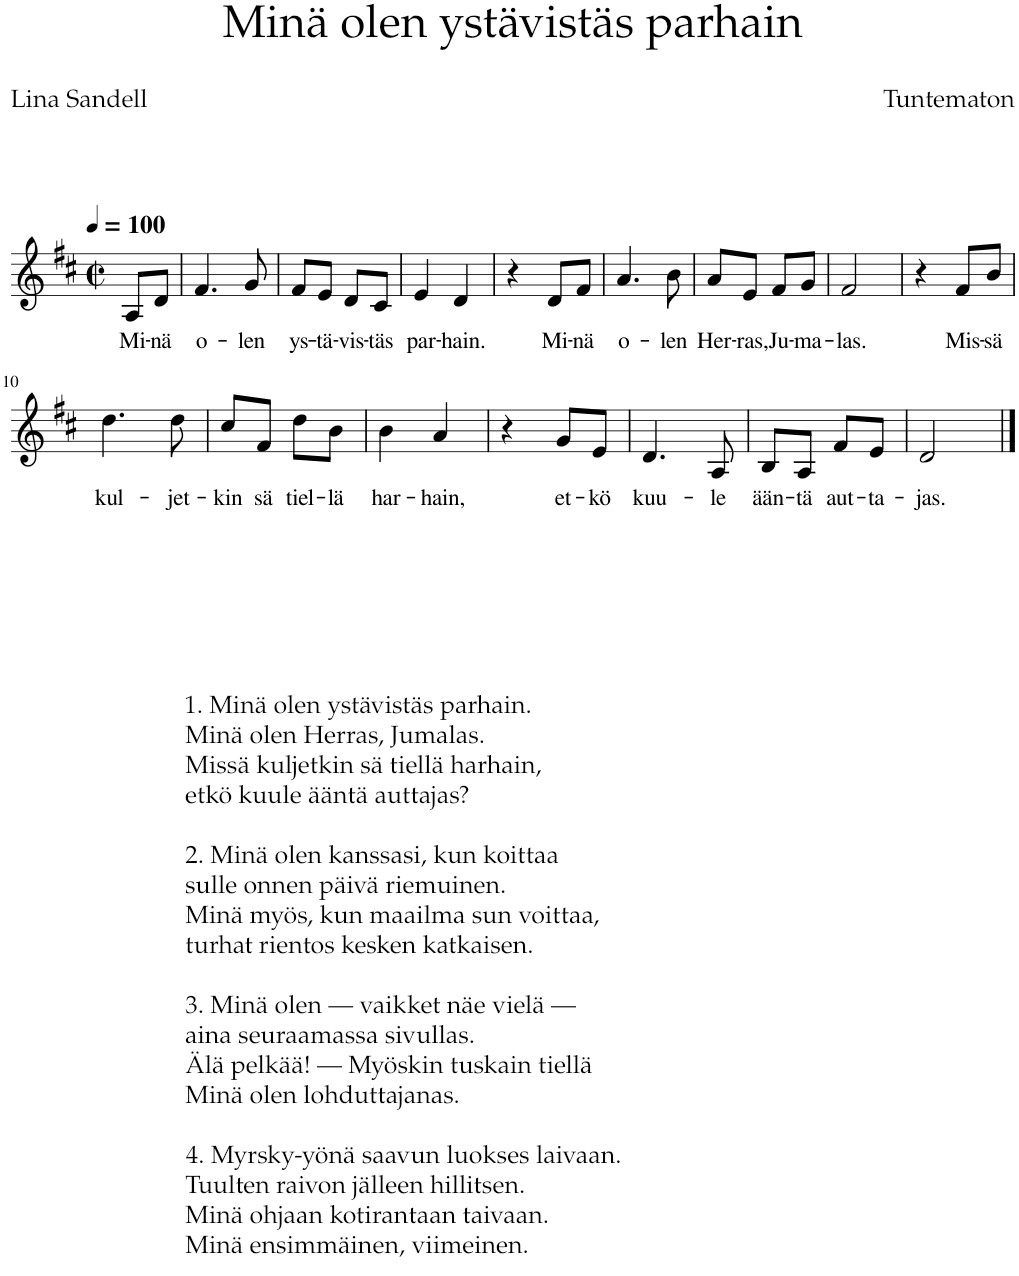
**kern	**text
*part1	*part1
*staff1	*staff1
*I"Staff	*
*clefG2	*
*k[f#c#]	*
*M2/2	*
*met(c|)	*
*MM100	*
=1	=1
!	!LO:LY:b
8A/L	Mi-
!	!LO:LY:b
8d/J	-nä
=2	=2
!	!LO:LY:b
4.f#/	o-
!	!LO:LY:b
8g/	-len
=3	=3
!	!LO:LY:b
8f#/L	ys-
!	!LO:LY:b
8e/J	-tä-
!	!LO:LY:b
8d/L	-vis-
!	!LO:LY:b
8c#/J	-täs
=4	=4
!	!LO:LY:b
4e/	par-
!	!LO:LY:b
4d/	-hain.
=5	=5
4r	.
!	!LO:LY:b
8d/L	Mi-
!	!LO:LY:b
8f#/J	-nä
=6	=6
!	!LO:LY:b
4.a/	o-
!	!LO:LY:b
8b\	-len
=7	=7
!	!LO:LY:b
8a/L	Her-
!	!LO:LY:b
8e/J	-ras,
!	!LO:LY:b
8f#/L	Ju-
!	!LO:LY:b
8g/J	-ma-
=8	=8
!	!LO:LY:b
2f#/	-las.
=9	=9
4r	.
!	!LO:LY:b
8f#/L	Mis-
!	!LO:LY:b
8b/J	-sä
!!LO:LB:g=z
=10	=10
!LO:TX:b:t=1. Minä olen ystävistäs parhain.	!
!LO:TX:b:t=Minä olen Herras, Jumalas.	!
!LO:TX:b:t=Missä kuljetkin sä tiellä harhain,	!
!LO:TX:b:t=etkö kuule ääntä auttajas?	!
!LO:TX:b:t=2. Minä olen kanssasi, kun koittaa	!
!LO:TX:b:t=sulle onnen päivä riemuinen.	!
!LO:TX:b:t=Minä myös, kun maailma sun voittaa,	!
!LO:TX:b:t=turhat rientos kesken katkaisen.	!
!LO:TX:b:t=3. Minä olen — vaikket näe vielä —	!
!LO:TX:b:t=aina seuraamassa sivullas.	!
!LO:TX:b:t=Älä pelkää! — Myöskin tuskain tiellä	!
!LO:TX:b:t=Minä olen lohduttajanas.	!
!LO:TX:b:t=4. Myrsky-yönä saavun luokses laivaan.	!
!LO:TX:b:t=Tuulten raivon jälleen hillitsen.	!
!LO:TX:b:t=Minä ohjaan kotirantaan taivaan.	!
!LO:TX:b:t=Minä ensimmäinen, viimeinen.	!
!	!LO:LY:b
4.dd\	kul-
!	!LO:LY:b
8dd\	-jet-
=11	=11
!	!LO:LY:b
8cc#/L	-kin
!	!LO:LY:b
8f#/J	sä
!	!LO:LY:b
8dd\L	tiel-
!	!LO:LY:b
8b\J	-lä
=12	=12
!	!LO:LY:b
4b\	har-
!	!LO:LY:b
4a/	-hain,
=13	=13
4r	.
!	!LO:LY:b
8g/L	et-
!	!LO:LY:b
8e/J	-kö
=14	=14
!	!LO:LY:b
4.d/	kuu-
!	!LO:LY:b
8A/	-le
=15	=15
!	!LO:LY:b
8B/L	ään-
!	!LO:LY:b
8A/J	-tä
!	!LO:LY:b
8f#/L	aut-
!	!LO:LY:b
8e/J	-ta-
=16	=16
!	!LO:LY:b
2d/	-jas.
==	==
*-	*-
